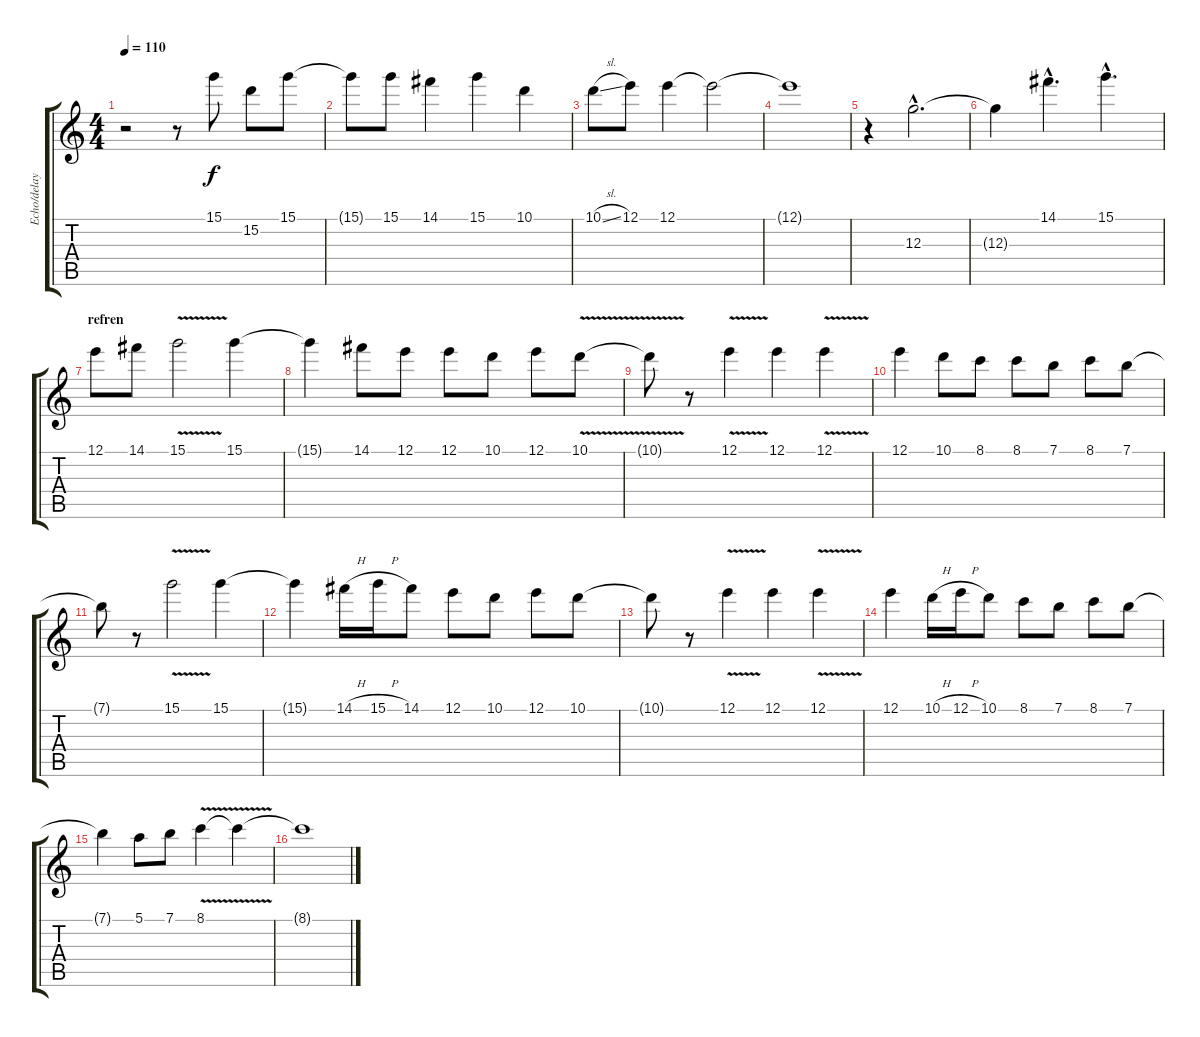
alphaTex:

\track ("Echo/delay FX" "Echo/delay") {instrument overdrivenguitar}
\staff {score tabs}
\tuning (E4 B3 G3 D3 A2 E2) {hide}
\ts (4 4)
\tempo 110
\clef g2
\ks c
r.2{dy f volume 6} r.8 15.1.8 15.2.8 15.1.8 |
15.1{t}.8 15.1.8 14.1.4 15.1.4 10.1.4 |
10.1{sl}.8 12.1.8 12.1.4 12.1{t}.2{volume 0} |
12.1{t}.1 |
r.4{volume 6} 12.3{hac}.2{d} |
12.3{t}.4 14.1{hac}.4{d} 15.1{hac}.4{d} |
\section ("" "refren")
12.1.8 14.1.8 15.1{v}.2 15.1.4 |
15.1{t}.4 14.1.8 12.1.8 12.1.8 10.1.8 12.1.8 10.1{v}.8 |
10.1{t}.8 r.8 12.1{v}.4 12.1.4 12.1{v}.4 |
12.1.4 10.1.8 8.1.8 8.1.8 7.1.8 8.1.8 7.1.8 |
7.1{t}.8 r.8 15.1{v}.2 15.1.4 |
15.1{t}.4 14.1{h}.16 15.1{h}.16 14.1.8 12.1.8 10.1.8 12.1.8 10.1.8 |
10.1{t}.8 r.8 12.1{v}.4 12.1.4 12.1{v}.4 |
12.1.4 10.1{h}.16 12.1{h}.16 10.1.8 8.1.8 7.1.8 8.1.8 7.1.8 |
7.1{t}.4 5.1.8 7.1.8 8.1{v}.4 8.1{t}.4{volume 1} |
8.1{t}.1
